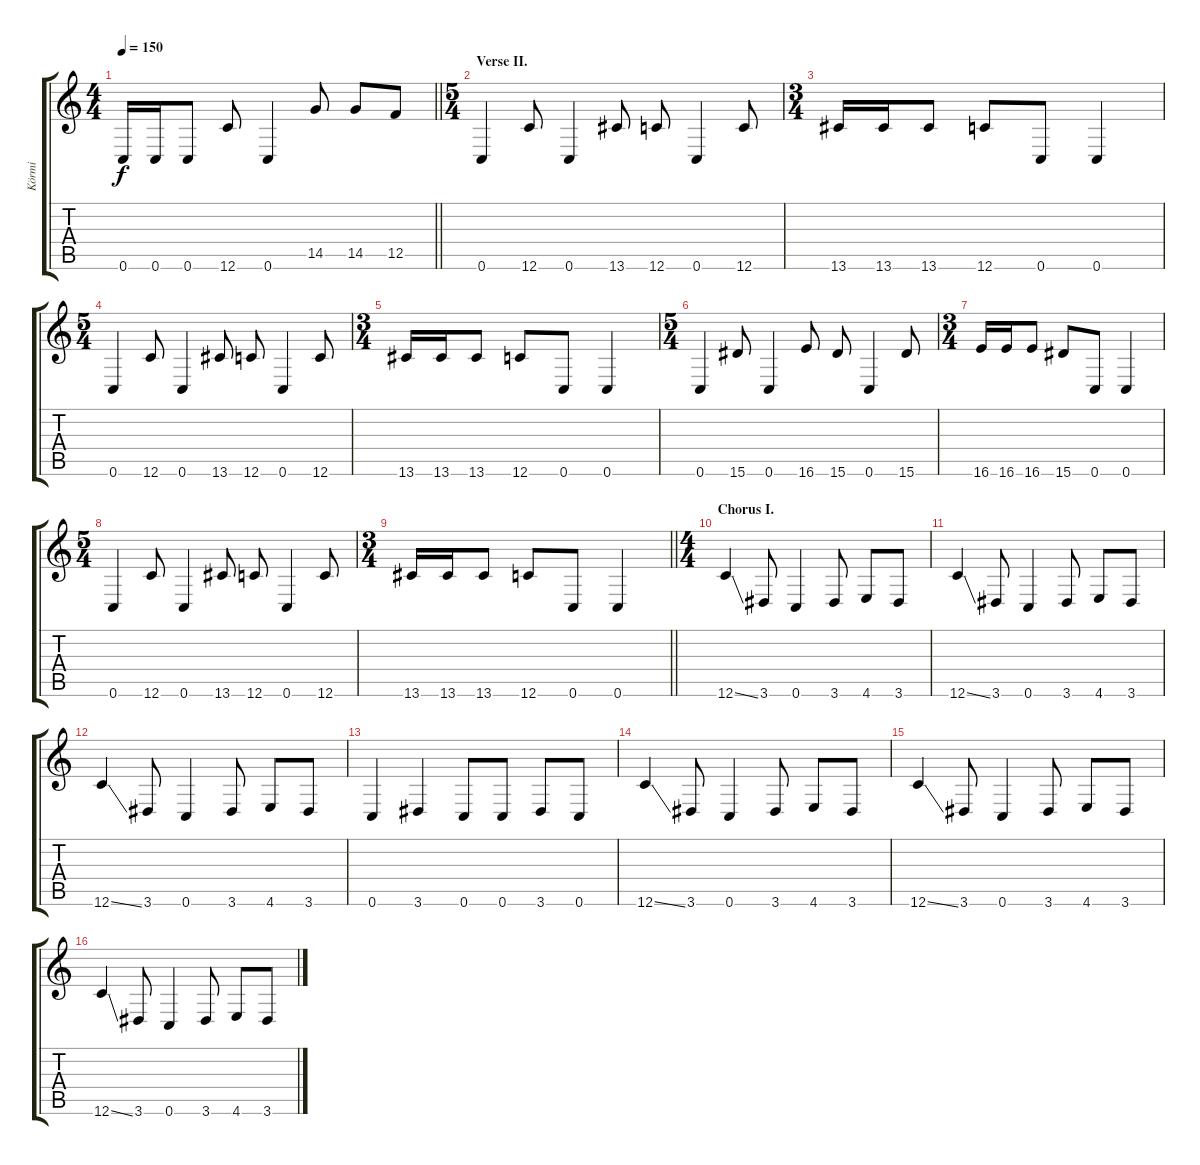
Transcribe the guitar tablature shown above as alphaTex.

\track ("Körmi" "Körmi") {instrument distortionguitar}
\staff {score tabs}
\tuning (C4 G3 Eb3 Bb2 F2 C2) {hide}
\ts (4 4)
\tempo 150
\clef g2
\barLineRight lightlight
\ks c
0.6.16{dy f} 0.6.16 0.6.8 12.6.8 0.6.4 14.5.8 14.5.8 12.5.8 |
\ts (5 4)
\section ("" "Verse II.")
0.6.4 12.6.8 0.6.4 13.6.8 12.6.8 0.6.4 12.6.8 |
\ts (3 4)
13.6.16 13.6.16 13.6.8 12.6.8 0.6.8 0.6.4 |
\ts (5 4)
0.6.4 12.6.8 0.6.4 13.6.8 12.6.8 0.6.4 12.6.8 |
\ts (3 4)
13.6.16 13.6.16 13.6.8 12.6.8 0.6.8 0.6.4 |
\ts (5 4)
0.6.4 15.6.8 0.6.4 16.6.8 15.6.8 0.6.4 15.6.8 |
\ts (3 4)
16.6.16 16.6.16 16.6.8 15.6.8 0.6.8 0.6.4 |
\ts (5 4)
0.6.4 12.6.8 0.6.4 13.6.8 12.6.8 0.6.4 12.6.8 |
\ts (3 4)
\barLineRight lightlight
13.6.16 13.6.16 13.6.8 12.6.8 0.6.8 0.6.4 |
\ts (4 4)
\section ("" "Chorus I.")
12.6{ss}.4 3.6.8 0.6.4 3.6.8 4.6.8 3.6.8 |
12.6{ss}.4 3.6.8 0.6.4 3.6.8 4.6.8 3.6.8 |
12.6{ss}.4 3.6.8 0.6.4 3.6.8 4.6.8 3.6.8 |
0.6.4 3.6.4 0.6.8 0.6.8 3.6.8 0.6.8 |
12.6{ss}.4 3.6.8 0.6.4 3.6.8 4.6.8 3.6.8 |
12.6{ss}.4 3.6.8 0.6.4 3.6.8 4.6.8 3.6.8 |
12.6{ss}.4 3.6.8 0.6.4 3.6.8 4.6.8 3.6.8
